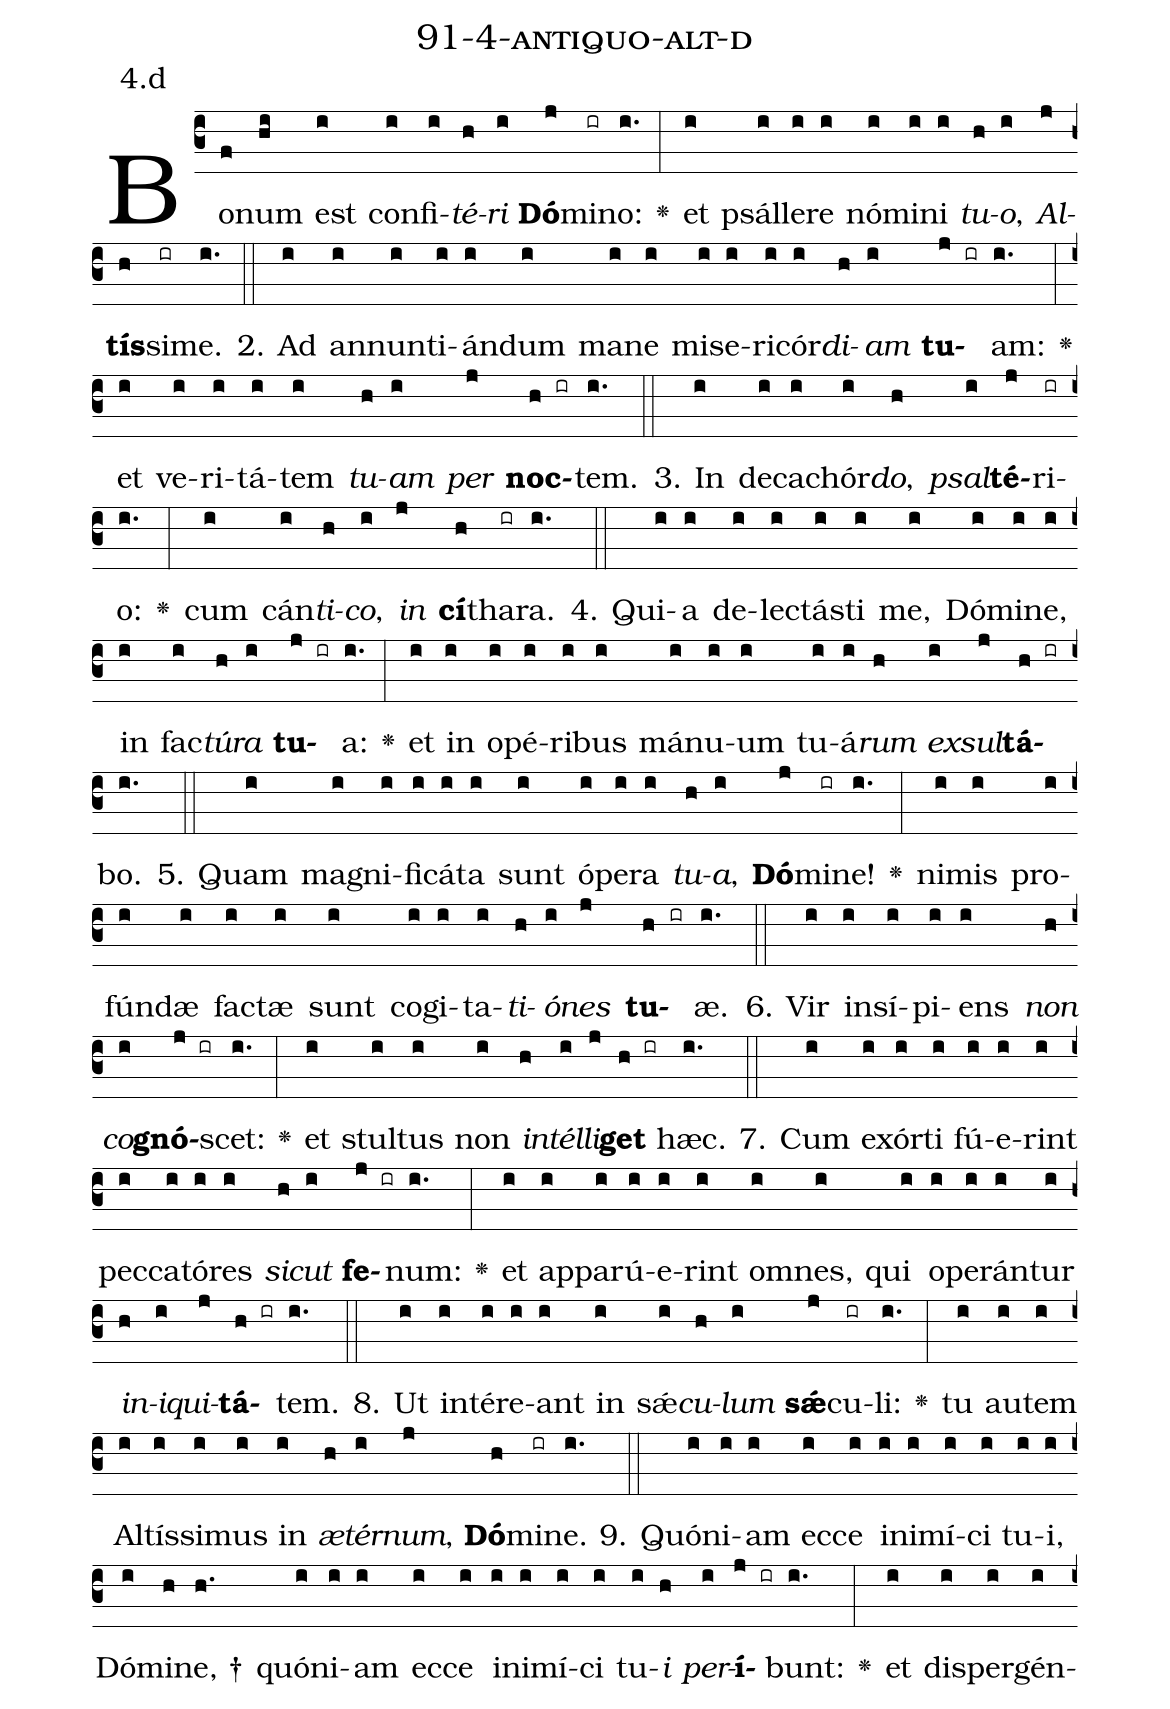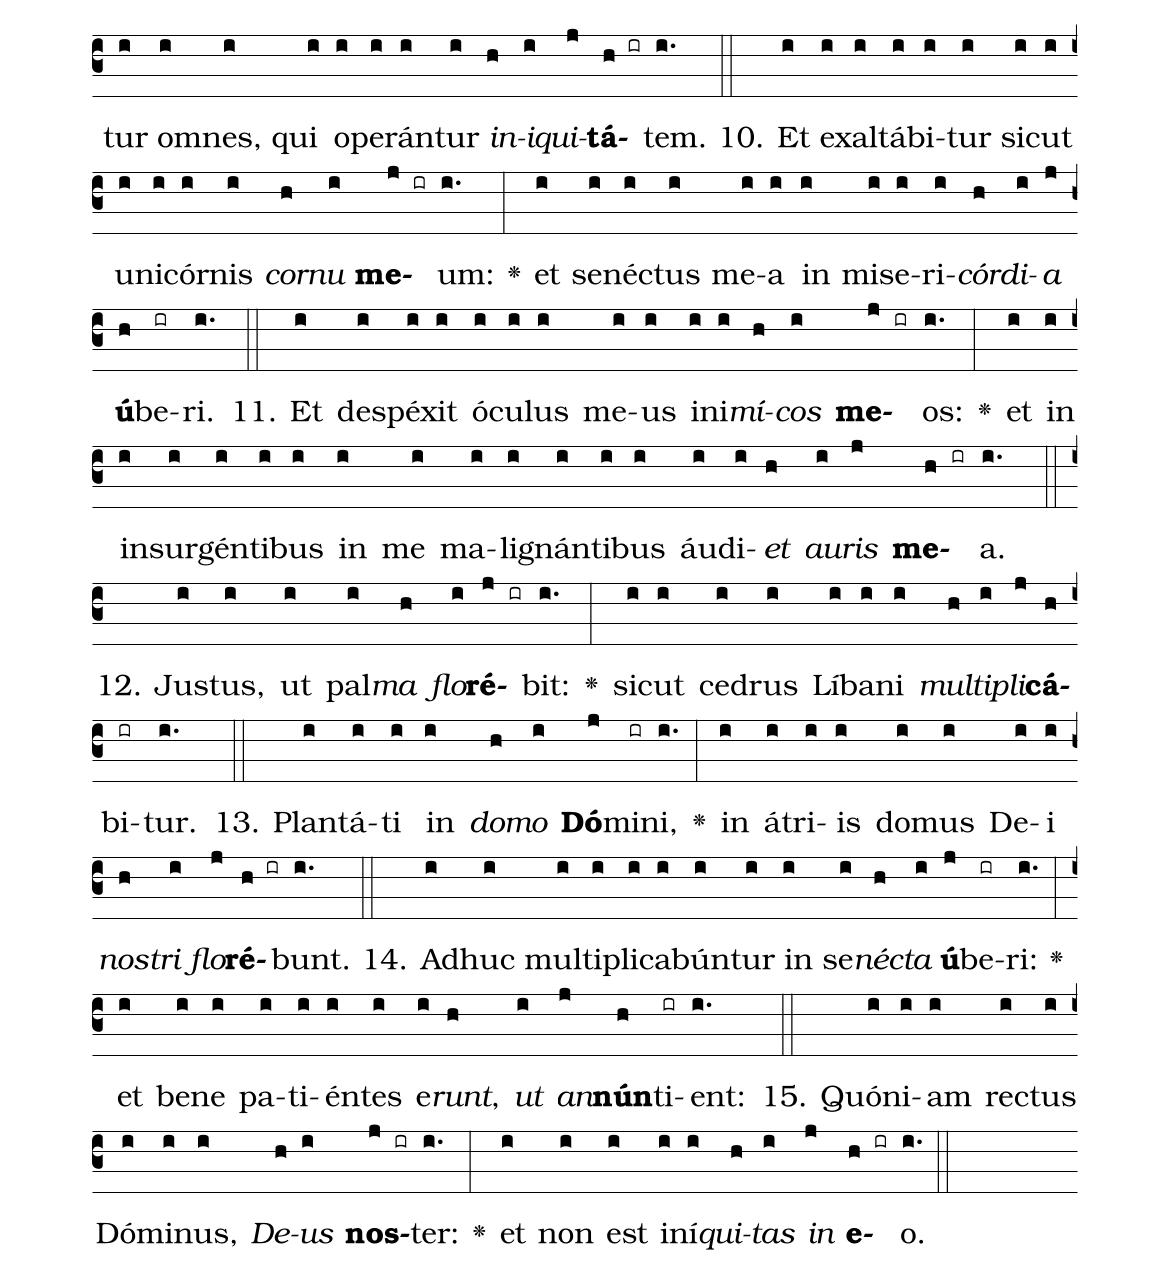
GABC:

name: 91-4-antiquo-alt-d;
annotation: 4.d;
%%
(c3)Bo(f)num(hi) est(i) con(i)fi(i)<i>té</i>(h)<i>ri</i>(i) <b>Dó</b>(j)mi(ir)no:(i.) <v>\greheightstar</v>(:) et(i) psál(i)le(i)re(i) nó(i)mi(i)ni(i) <i>tu</i>(h)<i>o</i>,(i) <i>Al</i>(j)<b>tís</b>(h)si(ir)me.(i.) (::)
2. Ad(i) an(i)nun(i)ti(i)án(i)dum(i) ma(i)ne(i) mi(i)se(i)ri(i)cór(i)<i>di</i>(h)<i>am</i>(i) <b>tu</b>(j ir)am:(i.) <v>\greheightstar</v>(:) et(i) ve(i)ri(i)tá(i)tem(i) <i>tu</i>(h)<i>am</i>(i) <i>per</i>(j) <b>noc</b>(h ir)tem.(i.) (::)
3. In(i) de(i)ca(i)chór(i)<i>do</i>,(h) <i>psal</i>(i)<b>té</b>(j)ri(ir)o:(i.) <v>\greheightstar</v>(:) cum(i) cán(i)<i>ti</i>(h)<i>co</i>,(i) <i>in</i>(j) <b>cí</b>(h)tha(ir)ra.(i.) (::)
4. Qui(i)a(i) de(i)lec(i)tás(i)ti(i) me,(i) Dó(i)mi(i)ne,(i) in(i) fac(i)<i>tú</i>(h)<i>ra</i>(i) <b>tu</b>(j ir)a:(i.) <v>\greheightstar</v>(:) et(i) in(i) o(i)pé(i)ri(i)bus(i) má(i)nu(i)um(i) tu(i)á(i)<i>rum</i>(h) <i>ex</i>(i)<i>sul</i>(j)<b>tá</b>(h ir)bo.(i.) (::)
5. Quam(i) ma(i)gni(i)fi(i)cá(i)ta(i) sunt(i) ó(i)pe(i)ra(i) <i>tu</i>(h)<i>a</i>,(i) <b>Dó</b>(j)mi(ir)ne!(i.) <v>\greheightstar</v>(:) ni(i)mis(i) pro(i)fún(i)dæ(i) fac(i)tæ(i) sunt(i) co(i)gi(i)ta(i)<i>ti</i>(h)<i>ó</i>(i)<i>nes</i>(j) <b>tu</b>(h ir)æ.(i.) (::)
6. Vir(i) in(i)sí(i)pi(i)ens(i) <i>non</i>(h) <i>co</i>(i)<b>gnó</b>(j ir)scet:(i.) <v>\greheightstar</v>(:) et(i) stul(i)tus(i) non(i) <i>in</i>(h)<i>tél</i>(i)<i>li</i>(j)<b>get</b>(h ir) hæc.(i.) (::)
7. Cum(i) ex(i)ór(i)ti(i) fú(i)e(i)rint(i) pec(i)ca(i)tó(i)res(i) <i>sic</i>(h)<i>ut</i>(i) <b>fe</b>(j ir)num:(i.) <v>\greheightstar</v>(:) et(i) ap(i)pa(i)rú(i)e(i)rint(i) om(i)nes,(i) qui(i) o(i)pe(i)rán(i)tur(i) <i>in</i>(h)<i>i</i>(i)<i>qui</i>(j)<b>tá</b>(h ir)tem.(i.) (::)
8. Ut(i) in(i)tér(i)e(i)ant(i) in(i) sǽ(i)<i>cu</i>(h)<i>lum</i>(i) <b>sǽ</b>(j)cu(ir)li:(i.) <v>\greheightstar</v>(:) tu(i) au(i)tem(i) Al(i)tís(i)si(i)mus(i) in(i) <i>æ</i>(h)<i>tér</i>(i)<i>num</i>,(j) <b>Dó</b>(h)mi(ir)ne.(i.) (::)
9. Quón(i)i(i)am(i) ec(i)ce(i) in(i)i(i)mí(i)ci(i) tu(i)i,(i) Dó(i)mi(h)ne, †(h.) quón(i)i(i)am(i) ec(i)ce(i) in(i)i(i)mí(i)ci(i) tu(i)<i>i</i>(h) <i>per</i>(i)<b>í</b>(j ir)bunt:(i.) <v>\greheightstar</v>(:) et(i) di(i)sper(i)gén(i)tur(i) om(i)nes,(i) qui(i) o(i)pe(i)rán(i)tur(i) <i>in</i>(h)<i>i</i>(i)<i>qui</i>(j)<b>tá</b>(h ir)tem.(i.) (::)
10. Et(i) ex(i)al(i)tá(i)bi(i)tur(i) sic(i)ut(i) u(i)ni(i)cór(i)nis(i) <i>cor</i>(h)<i>nu</i>(i) <b>me</b>(j ir)um:(i.) <v>\greheightstar</v>(:) et(i) se(i)néc(i)tus(i) me(i)a(i) in(i) mi(i)se(i)ri(i)<i>cór</i>(h)<i>di</i>(i)<i>a</i>(j) <b>ú</b>(h)be(ir)ri.(i.) (::)
11. Et(i) de(i)spé(i)xit(i) ó(i)cu(i)lus(i) me(i)us(i) in(i)i(i)<i>mí</i>(h)<i>cos</i>(i) <b>me</b>(j ir)os:(i.) <v>\greheightstar</v>(:) et(i) in(i) in(i)sur(i)gén(i)ti(i)bus(i) in(i) me(i) ma(i)li(i)gnán(i)ti(i)bus(i) áu(i)di(i)<i>et</i>(h) <i>au</i>(i)<i>ris</i>(j) <b>me</b>(h ir)a.(i.) (::)
12. Jus(i)tus,(i) ut(i) pal(i)<i>ma</i>(h) <i>flo</i>(i)<b>ré</b>(j ir)bit:(i.) <v>\greheightstar</v>(:) sic(i)ut(i) ce(i)drus(i) Lí(i)ba(i)ni(i) <i>mul</i>(h)<i>ti</i>(i)<i>pli</i>(j)<b>cá</b>(h)bi(ir)tur.(i.) (::)
13. Plan(i)tá(i)ti(i) in(i) <i>do</i>(h)<i>mo</i>(i) <b>Dó</b>(j)mi(ir)ni,(i.) <v>\greheightstar</v>(:) in(i) á(i)tri(i)is(i) do(i)mus(i) De(i)i(i) <i>nos</i>(h)<i>tri</i>(i) <i>flo</i>(j)<b>ré</b>(h ir)bunt.(i.) (::)
14. Ad(i)huc(i) mul(i)ti(i)pli(i)ca(i)bún(i)tur(i) in(i) se(i)<i>néc</i>(h)<i>ta</i>(i) <b>ú</b>(j)be(ir)ri:(i.) <v>\greheightstar</v>(:) et(i) be(i)ne(i) pa(i)ti(i)én(i)tes(i) e(i)<i>runt</i>,(h) <i>ut</i>(i) <i>an</i>(j)<b>nún</b>(h)ti(ir)ent:(i.) (::)
15. Quón(i)i(i)am(i) rec(i)tus(i) Dó(i)mi(i)nus,(i) <i>De</i>(h)<i>us</i>(i) <b>nos</b>(j ir)ter:(i.) <v>\greheightstar</v>(:) et(i) non(i) est(i) in(i)í(i)<i>qui</i>(h)<i>tas</i>(i) <i>in</i>(j) <b>e</b>(h ir)o.(i.) (::)
